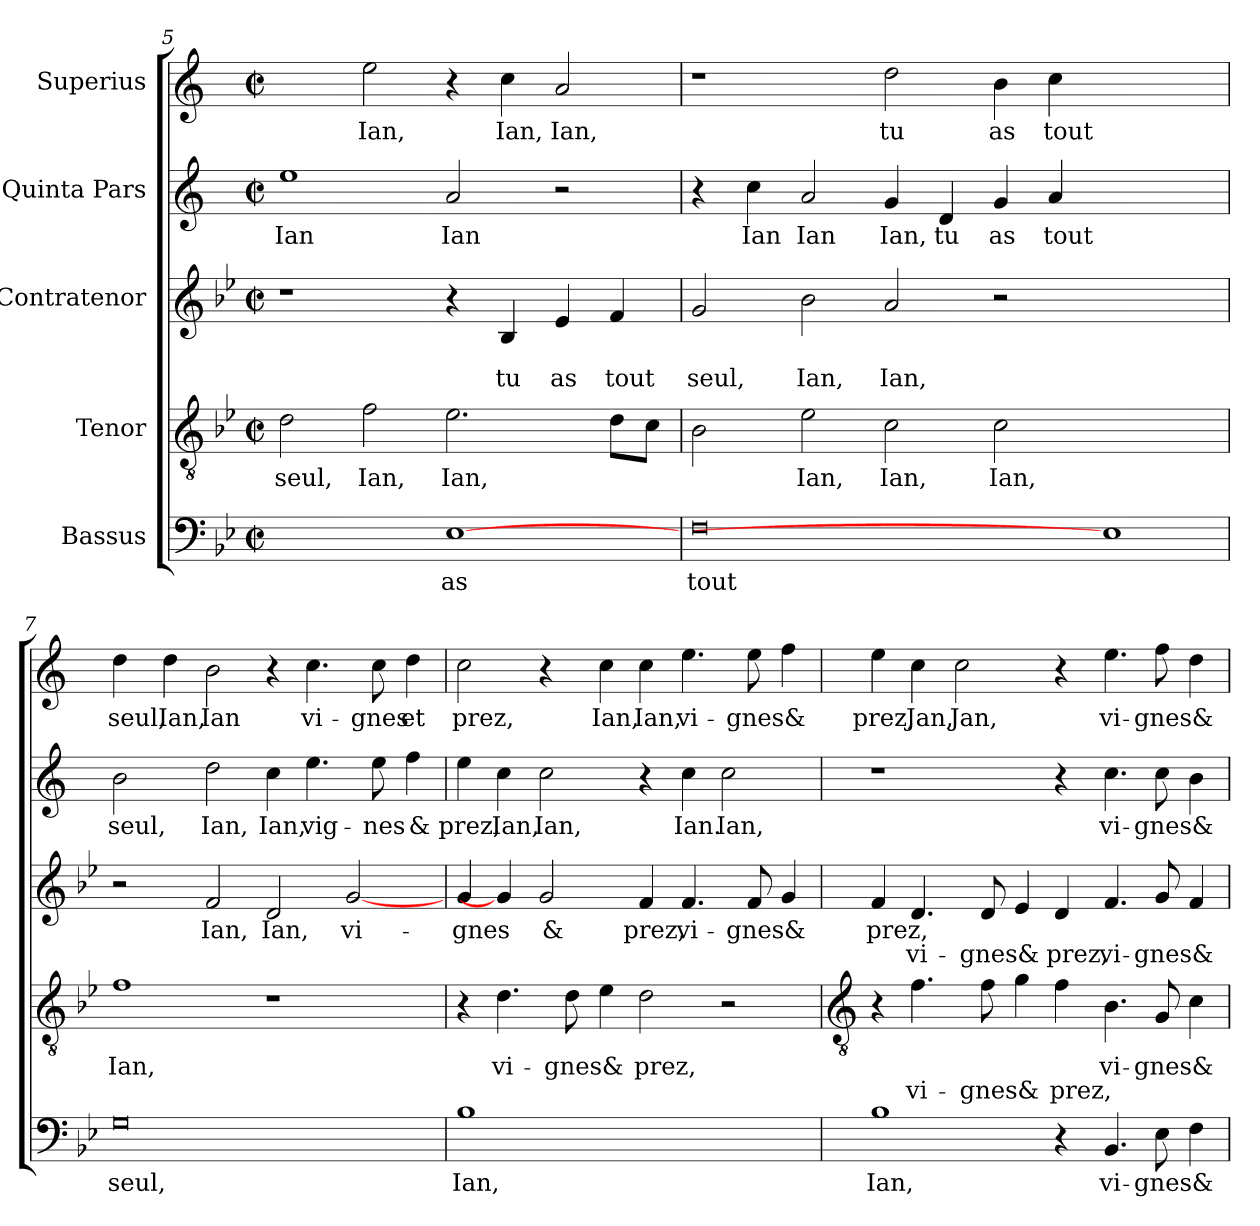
**kern	**text	**kern	**text	**text	**kern	**text	**text	**kern	**text	**kern	**text
*part5	*part5	*part4	*part4	*part4	*part3	*part3	*part3	*part2	*part2	*part1	*part1
*staff5	*staff5	*staff4	*staff4	*staff4	*staff3	*staff3	*staff3	*staff2	*staff2	*staff1	*staff1
*I"Bassus	*	*I"Tenor	*	*	*I"Contratenor	*	*	*I"Quinta Pars	*	*I"Superius	*
!!LO:LB:g=z
*clefF4	*	*clefGv2	*	*	*clefG2	*	*	*clefG2	*	*clefG2	*
*	*	*	*	*	*	*	*	*ITrd1c2	*	*ITrd1c2	*
*k[b-e-]	*	*k[b-e-]	*	*	*k[b-e-]	*	*	*k[b-e-]	*	*k[b-e-]	*
*B-:	*	*B-:	*	*	*B-:	*	*	*B-:	*	*B-:	*
*M4/2	*	*M4/2	*	*	*M4/2	*	*	*M4/2	*	*M4/2	*
*met(c|)	*	*met(c|)	*	*	*met(c|)	*	*	*met(c|)	*	*met(c|)	*
=5	=5	=5	=5	=5	=5	=5	=5	=5	=5	=5	=5
!	!LO:LY:b	!	!LO:LY:b	!	!	!	!	!	!LO:LY:b	!	!LO:LY:b
1BB-yy]	_____	2d	seul,	.	1r	.	.	1dd	Ian	2ffyy]	__
!	!	!	!LO:LY:b	!	!	!	!	!	!	!	!LO:LY:b
.	.	2f	Ian,	.	.	.	.	.	.	2dd	Ian,
!	!LO:LY:b	!	!LO:LY:b	!	!	!	!	!	!LO:LY:b	!	!
[1E-	as	2.e-	Ian,	.	4r	.	.	2g	Ian	4r	.
!	!	!	!	!	!	!	!LO:LY:b	!	!	!	!LO:LY:b
.	.	.	.	.	4B-	.	tu	.	.	4b-	Ian,
!	!	!	!	!	!	!	!LO:LY:b	!	!	!	!LO:LY:b
.	.	.	.	.	4e-	.	as	2r	.	2g	Ian,
!	!	!	!	!	!	!	!LO:LY:b	!	!	!	!
.	.	8dL	.	.	4f	.	tout	.	.	.	.
.	.	8cJ	.	.	.	.	.	.	.	.	.
=6	=6	=6	=6	=6	=6	=6	=6	=6	=6	=6	=6
!	!LO:LY:b	!	!	!	!	!	!LO:LY:b	!	!	!	!
0F	tout	2B-	.	.	2g	.	seul,	4r	.	1r	.
!	!	!	!	!	!	!	!	!	!LO:LY:b	!	!
.	.	.	.	.	.	.	.	4b-	Ian	.	.
!	!	!	!LO:LY:b	!	!	!	!LO:LY:b	!	!LO:LY:b	!	!
.	.	2e-	Ian,	.	2b-	.	Ian,	2g	Ian	.	.
!	!	!	!LO:LY:b	!	!	!	!LO:LY:b	!	!LO:LY:b	!	!LO:LY:b
.	.	2c	Ian,	.	2a	.	Ian,	4f	Ian,	2cc	tu
!	!	!	!	!	!	!	!	!	!LO:LY:b	!	!
.	.	.	.	.	.	.	.	4c	tu	.	.
!	!	!	!LO:LY:b	!	!	!	!	!	!LO:LY:b	!	!LO:LY:b
.	.	2c	Ian,	.	2r	.	.	4f	as	4a	as
!	!	!	!	!	!	!	!	!	!LO:LY:b	!	!LO:LY:b
.	.	.	.	.	.	.	.	4g	tout	4b-	tout
1E-]	.	1ryy	.	.	1ryy	.	.	1ryy	.	1ryy	.
=7	=7	=7	=7	=7	=7	=7	=7	=7	=7	=7	=7
!	!LO:LY:b	!	!LO:LY:b	!	!	!	!	!	!LO:LY:b	!	!LO:LY:b
0G	seul,	1f	Ian,	.	2r	.	.	2a	seul,	4cc	seul,
!	!	!	!	!	!	!	!	!	!	!	!LO:LY:b
.	.	.	.	.	.	.	.	.	.	4cc	Ian,
!	!	!	!	!	!	!LO:LY:b	!	!	!LO:LY:b	!	!LO:LY:b
.	.	.	.	.	2f	Ian,	.	2cc	Ian,	2a	Ian
!	!	!	!	!	!	!LO:LY:b	!	!	!LO:LY:b	!	!
.	.	1r	.	.	2d	Ian,	.	4b-	Ian,	4r	.
!	!	!	!	!	!	!	!	!	!LO:LY:b	!	!LO:LY:b
.	.	.	.	.	.	.	.	4.dd	vig-	4.b-	vi-
!	!	!	!	!	!	!LO:LY:b	!	!	!	!	!
.	.	.	.	.	[2g	vi-	.	.	.	.	.
!	!	!	!	!	!	!	!	!	!LO:LY:b	!	!LO:LY:b
.	.	.	.	.	.	.	.	8dd	-nes	8b-	-gnes
!	!	!	!	!	!	!	!	!	!LO:LY:b	!	!LO:LY:b
.	.	.	.	.	.	.	.	4ee-	&	4cc	et
=8	=8	=8	=8	=8	=8	=8	=8	=8	=8	=8	=8
!	!LO:LY:b	!	!	!	!	!LO:LY:b	!	!	!LO:LY:b	!	!LO:LY:b
1B-	Ian,	4r	.	.	4g	-gnes	.	4dd	prez,	2b-	prez,
!	!	!	!LO:LY:b	!	!	!	!	!	!LO:LY:b	!	!
.	.	4.d	vi-	.	4g]	.	.	4b-	Ian,	.	.
!	!	!	!	!	!	!LO:LY:b	!	!	!LO:LY:b	!	!
.	.	.	.	.	2g	&	.	2b-	Ian,	4r	.
!	!	!	!LO:LY:b	!	!	!	!	!	!	!	!
.	.	8d	-gnes	.	.	.	.	.	.	.	.
!	!	!	!LO:LY:b	!	!	!	!	!	!	!	!LO:LY:b
.	.	4e-	&	.	.	.	.	.	.	4b-	Ian,
!	!	!	!LO:LY:b	!	!	!LO:LY:b	!	!	!	!	!LO:LY:b
1ryy	.	2d	prez,	.	4f	prez,	.	4r	.	4b-	Ian,
!	!	!	!	!	!	!LO:LY:b	!	!	!LO:LY:b	!	!LO:LY:b
.	.	.	.	.	4.f	vi-	.	4b-	Ian.	4.dd	vi-
!	!	!	!	!	!	!	!	!	!LO:LY:b	!	!
.	.	2r	.	.	.	.	.	2b-	Ian,	.	.
!	!	!	!	!	!	!LO:LY:b	!	!	!	!	!LO:LY:b
.	.	.	.	.	8f	-gnes	.	.	.	8dd	-gnes
!	!	!	!	!	!	!LO:LY:b	!	!	!	!	!LO:LY:b
.	.	.	.	.	4g	&	.	.	.	4ee-	&
!!LO:LB:g=z
=9	=9	=9	=9	=9	=9	=9	=9	=9	=9	=9	=9
*	*	*clefGv2	*	*	*	*	*	*	*	*	*
!	!LO:LY:b	!	!	!	!	!LO:LY:b	!	!	!	!	!LO:LY:b
1B-	Ian,	4r	.	.	4f	prez,	.	1r	.	4dd	prez,
!	!	!	!	!LO:LY:b	!	!	!LO:LY:b	!	!	!	!LO:LY:b
.	.	4.f	.	vi-	4.d	.	vi-	.	.	4b-	Jan,
!	!	!	!	!	!	!	!	!	!	!	!LO:LY:b
.	.	.	.	.	.	.	.	.	.	2b-	Jan,
!	!	!	!	!LO:LY:b	!	!	!LO:LY:b	!	!	!	!
.	.	8f	.	-gnes	8d	.	-gnes	.	.	.	.
!	!	!	!	!LO:LY:b	!	!	!LO:LY:b	!	!	!	!
.	.	4g	.	&	4e-	.	&	.	.	.	.
!	!	!	!	!LO:LY:b	!	!	!LO:LY:b	!	!	!	!
4r	.	4f	.	prez,	4d	.	prez,	4r	.	4r	.
!	!LO:LY:b	!	!LO:LY:b	!	!	!	!LO:LY:b	!	!LO:LY:b	!	!LO:LY:b
4.BB-	vi-	4.B-	vi-	.	4.f	.	vi-	4.b-	vi-	4.dd	vi-
!	!LO:LY:b	!	!LO:LY:b	!	!	!	!LO:LY:b	!	!LO:LY:b	!	!LO:LY:b
8E-	-gnes	8G	-gnes	.	8g	.	-gnes	8b-	-gnes	8ee-	-gnes
!	!LO:LY:b	!	!LO:LY:b	!	!	!	!LO:LY:b	!	!LO:LY:b	!	!LO:LY:b
4F	&	4c	&	.	4f	.	&	4a	&	4cc	&
=	=	=	=	=	=	=	=	=	=	=	=
*-	*-	*-	*-	*-	*-	*-	*-	*-	*-	*-	*-
